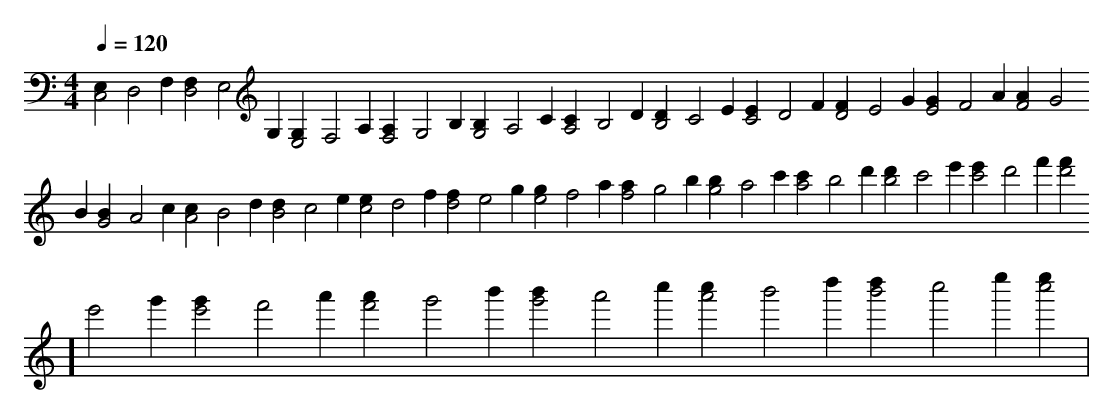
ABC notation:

X:1
M: 4/4
L: 1/4
Q:1/4=120
K:C
V:1
[C,2 E, ]D,2 F, [D,2 F, ]E,2 G, [E,2 G, ]F,2 A, [F,2 A, ]G,2 B, [G,2 B, ]A,2 C [A,2 C ]B,2 D [B,2 D ]C2 E [C2 E ]D2 F [D2 F ]E2 G [E2 G ]F2 A [F2 A ]G2
B [G2 B ]A2 c [A2 c ]B2 d [B2 d ]c2 e [c2 e ]d2 f [d2 f ]e2 g [e2 g ]f2 a [f2 a ]g2 b [g2 b ]a2 c' [a2 c' ]b2 d' [b2 d' ]c'2 e' [c'2 e' ]d'2 f' [d'2 f'
]e'2 g' [e'2 g' ]f'2 a' [f'2 a' ]g'2 b' [g'2 b' ]a'2 c'' [a'2 c'' ]b'2 d'' [b'2 d'' ]c''2 e'' [c''2 e'' ] |
